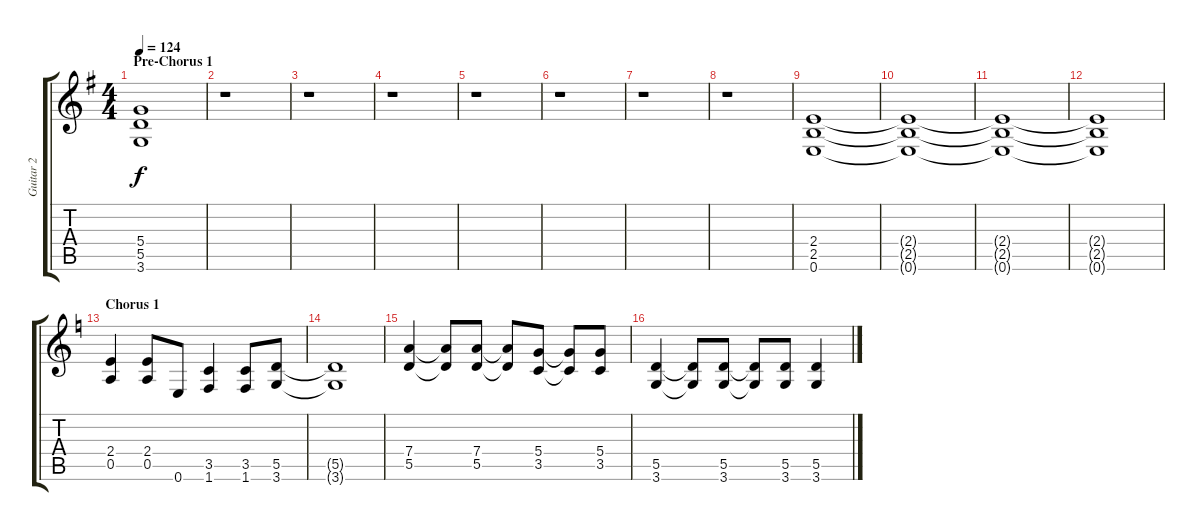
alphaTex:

\track ("Guitar 2" "Guitar 2") {instrument overdrivenguitar}
\staff {score tabs}
\tuning (E4 B3 G3 D3 A2 E2) {hide}
\ts (4 4)
\section ("" "Pre-Chorus 1")
\tempo 124
\clef g2
\ks g
(5.4 5.5 3.6).1{dy f volume 5} |
r.1 |
r.1 |
r.1 |
r.1 |
r.1 |
r.1 |
r.1 |
(2.4 2.5 0.6).1{volume 12} |
(2.4{t} 2.5{t} 0.6{t}).1 |
(2.4{t} 2.5{t} 0.6{t}).1 |
(2.4{t} 2.5{t} 0.6{t}).1 |
\section ("" "Chorus 1")
\ks aminor
(2.4 0.5).4 (2.4 0.5).8 0.6.8 (3.5 1.6).4 (3.5 1.6).8 (5.5 3.6).8 |
(5.5{t} 3.6{t}).1 |
(7.4 5.5).4 (7.4{t} 5.5{t}).8 (7.4 5.5).8 (7.4{t} 5.5{t}).8 (5.4 3.5).8 (5.4{t} 3.5{t}).8 (5.4 3.5).8 |
(5.5 3.6).4 (5.5{t} 3.6{t}).8 (5.5 3.6).8 (5.5{t} 3.6{t}).8 (5.5 3.6).8 (5.5 3.6).4
